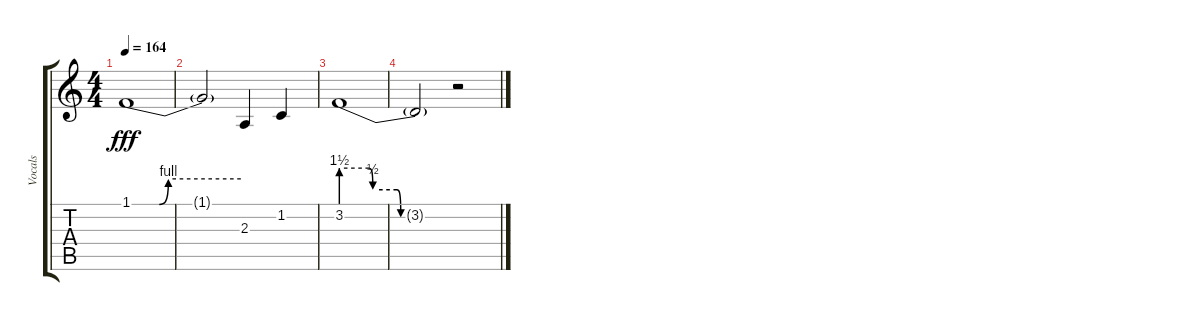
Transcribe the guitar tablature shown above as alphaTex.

\track ("Vocals" "Vocals") {instrument lead2sawtooth}
\staff {score tabs}
\tuning (E4 B3 G3 D3 A2 E2) {hide}
\ts (4 4)
\tempo 164
\clef g2
\ks c
1.1{be (custom 0 0 15 0 20 4 60 4)}.1{dy fff} |
1.1{t}.2 2.3.4 1.2.4 |
3.2{be (custom 0 6 15 6 17 2 30 2 32 0 60 0)}.1 |
3.2{t}.2 r.2
